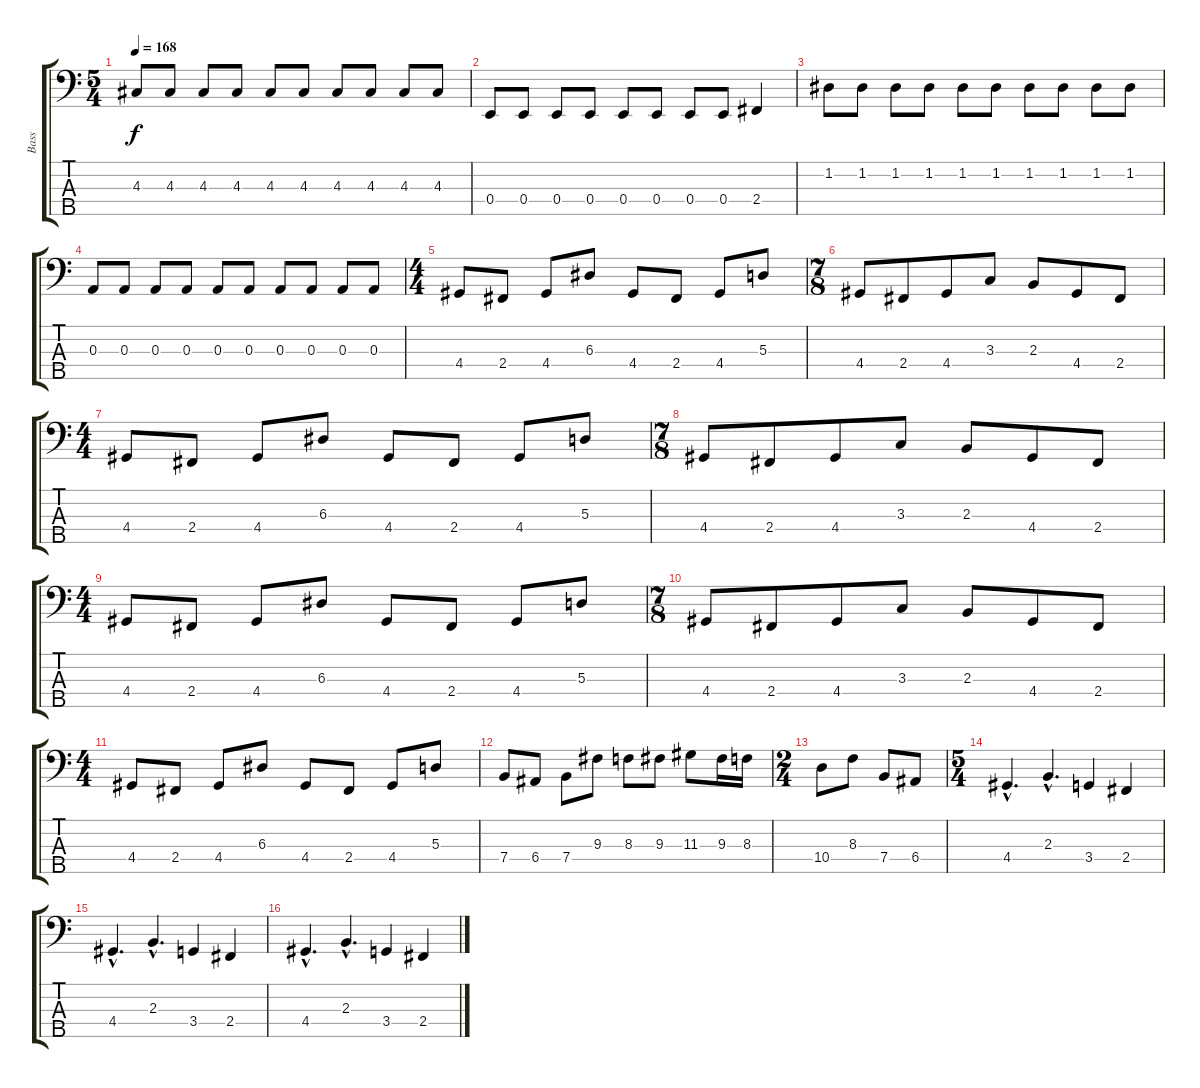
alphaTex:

\track ("Bass" "Bass") {instrument electricbassfinger}
\staff {score tabs}
\tuning (G2 D2 A1 E1 B0) {hide}
\ts (5 4)
\tempo 168
\clef f4
\ks c
4.3.8{dy f} 4.3.8 4.3.8 4.3.8 4.3.8 4.3.8 4.3.8 4.3.8 4.3.8 4.3.8 |
0.4.8 0.4.8 0.4.8 0.4.8 0.4.8 0.4.8 0.4.8 0.4.8 2.4.4 |
1.2.8 1.2.8 1.2.8 1.2.8 1.2.8 1.2.8 1.2.8 1.2.8 1.2.8 1.2.8 |
0.3.8 0.3.8 0.3.8 0.3.8 0.3.8 0.3.8 0.3.8 0.3.8 0.3.8 0.3.8 |
\ts (4 4)
4.4.8 2.4.8 4.4.8 6.3.8 4.4.8 2.4.8 4.4.8 5.3.8 |
\ts (7 8)
4.4.8 2.4.8 4.4.8 3.3.8 2.3.8 4.4.8 2.4.8 |
\ts (4 4)
4.4.8 2.4.8 4.4.8 6.3.8 4.4.8 2.4.8 4.4.8 5.3.8 |
\ts (7 8)
4.4.8 2.4.8 4.4.8 3.3.8 2.3.8 4.4.8 2.4.8 |
\ts (4 4)
4.4.8 2.4.8 4.4.8 6.3.8 4.4.8 2.4.8 4.4.8 5.3.8 |
\ts (7 8)
4.4.8 2.4.8 4.4.8 3.3.8 2.3.8 4.4.8 2.4.8 |
\ts (4 4)
4.4.8 2.4.8 4.4.8 6.3.8 4.4.8 2.4.8 4.4.8 5.3.8 |
7.4.8 6.4.8 7.4.8 9.3.8 8.3.8 9.3.8 11.3.8 9.3.16 8.3.16 |
\ts (2 4)
10.4.8 8.3.8 7.4.8 6.4.8 |
\ts (5 4)
4.4{hac}.4{d} 2.3{hac}.4{d} 3.4.4 2.4.4 |
4.4{hac}.4{d} 2.3{hac}.4{d} 3.4.4 2.4.4 |
4.4{hac}.4{d} 2.3{hac}.4{d} 3.4.4 2.4.4
